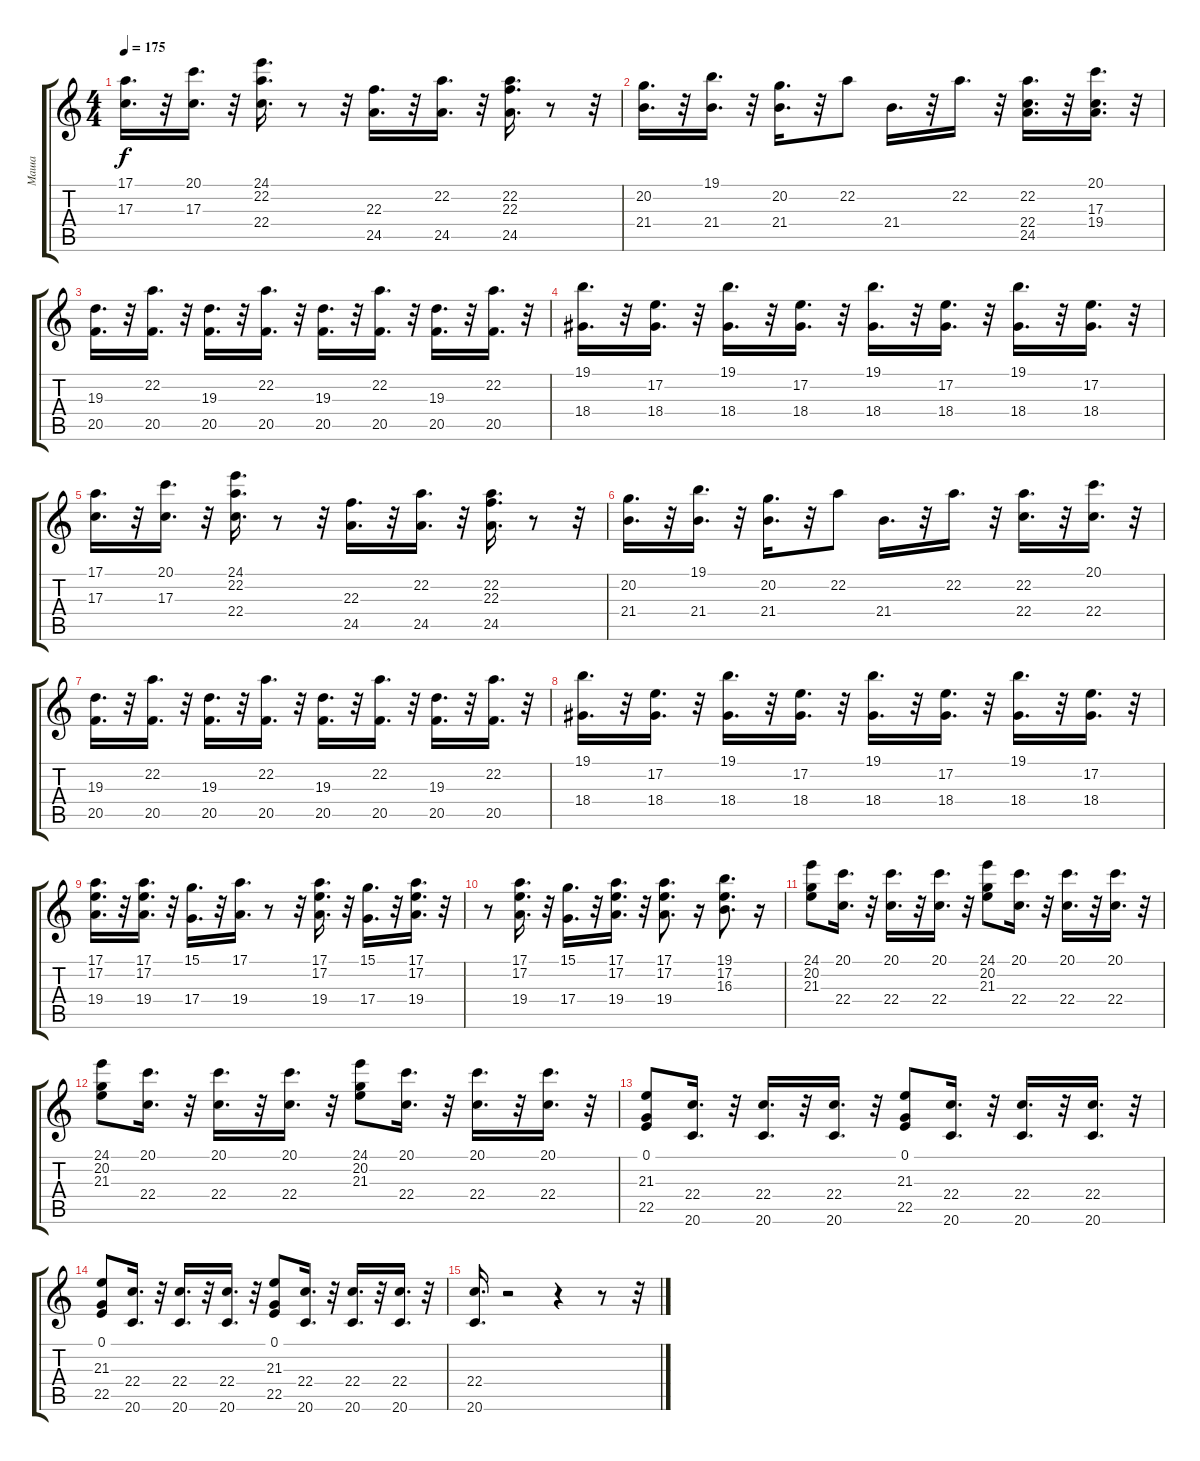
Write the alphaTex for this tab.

\track ("Маша" "Маша") {instrument stringensemble1}
\staff {score tabs}
\tuning (E4 B3 G3 D3 A2 E2) {hide}
\ts (4 4)
\tempo 175
\clef g2
\ks c
(17.1 17.3).16{d dy f} r.32 (20.1 17.3).16{d} r.32 (24.1 22.2 22.4).16{d} r.8 r.32 (22.3 24.5).16{d} r.32 (22.2 24.5).16{d} r.32 (22.2 22.3 24.5).16{d} r.8 r.32 |
(20.2 21.4).16{d} r.32 (19.1 21.4).16{d} r.32 (20.2 21.4).16{d} r.32 22.2.8 21.4.16{d} r.32 22.2.16{d} r.32 (22.2 22.4 24.5).16{d} r.32 (20.1 17.3 19.4).16{d} r.32 |
(19.3 20.5).16{d} r.32 (22.2 20.5).16{d} r.32 (19.3 20.5).16{d} r.32 (22.2 20.5).16{d} r.32 (19.3 20.5).16{d} r.32 (22.2 20.5).16{d} r.32 (19.3 20.5).16{d} r.32 (22.2 20.5).16{d} r.32 |
(19.1 18.4).16{d} r.32 (17.2 18.4).16{d} r.32 (19.1 18.4).16{d} r.32 (17.2 18.4).16{d} r.32 (19.1 18.4).16{d} r.32 (17.2 18.4).16{d} r.32 (19.1 18.4).16{d} r.32 (17.2 18.4).16{d} r.32 |
(17.1 17.3).16{d} r.32 (20.1 17.3).16{d} r.32 (24.1 22.2 22.4).16{d} r.8 r.32 (22.3 24.5).16{d} r.32 (22.2 24.5).16{d} r.32 (22.2 22.3 24.5).16{d} r.8 r.32 |
(20.2 21.4).16{d} r.32 (19.1 21.4).16{d} r.32 (20.2 21.4).16{d} r.32 22.2.8 21.4.16{d} r.32 22.2.16{d} r.32 (22.2 22.4).16{d} r.32 (20.1 22.4).16{d} r.32 |
(19.3 20.5).16{d} r.32 (22.2 20.5).16{d} r.32 (19.3 20.5).16{d} r.32 (22.2 20.5).16{d} r.32 (19.3 20.5).16{d} r.32 (22.2 20.5).16{d} r.32 (19.3 20.5).16{d} r.32 (22.2 20.5).16{d} r.32 |
(19.1 18.4).16{d} r.32 (17.2 18.4).16{d} r.32 (19.1 18.4).16{d} r.32 (17.2 18.4).16{d} r.32 (19.1 18.4).16{d} r.32 (17.2 18.4).16{d} r.32 (19.1 18.4).16{d} r.32 (17.2 18.4).16{d} r.32 |
(17.1 17.2 19.4).16{d} r.32 (17.1 17.2 19.4).16{d} r.32 (15.1 17.4).16{d} r.32 (17.1 19.4).16{d} r.8 r.32 (17.1 17.2 19.4).16{d} r.32 (15.1 17.4).16{d} r.32 (17.1 17.2 19.4).16{d} r.32 |
r.8 (17.1 17.2 19.4).16{d} r.32 (15.1 17.4).16{d} r.32 (17.1 17.2 19.4).16{d} r.32 (17.1 17.2 19.4).8{d} r.16 (19.1 17.2 16.3).8{d} r.16 |
(24.1 20.2 21.3).8 (20.1 22.4).16{d} r.32 (20.1 22.4).16{d} r.32 (20.1 22.4).16{d} r.32 (24.1 20.2 21.3).8 (20.1 22.4).16{d} r.32 (20.1 22.4).16{d} r.32 (20.1 22.4).16{d} r.32 |
(24.1 20.2 21.3).8 (20.1 22.4).16{d} r.32 (20.1 22.4).16{d} r.32 (20.1 22.4).16{d} r.32 (24.1 20.2 21.3).8 (20.1 22.4).16{d} r.32 (20.1 22.4).16{d} r.32 (20.1 22.4).16{d} r.32 |
(0.1 21.3 22.5).8 (22.4 20.6).16{d} r.32 (22.4 20.6).16{d} r.32 (22.4 20.6).16{d} r.32 (0.1 21.3 22.5).8 (22.4 20.6).16{d} r.32 (22.4 20.6).16{d} r.32 (22.4 20.6).16{d} r.32 |
(0.1 21.3 22.5).8 (22.4 20.6).16{d} r.32 (22.4 20.6).16{d} r.32 (22.4 20.6).16{d} r.32 (0.1 21.3 22.5).8 (22.4 20.6).16{d} r.32 (22.4 20.6).16{d} r.32 (22.4 20.6).16{d} r.32 |
(22.4 20.6).16{d} r.2 r.4 r.8 r.32
